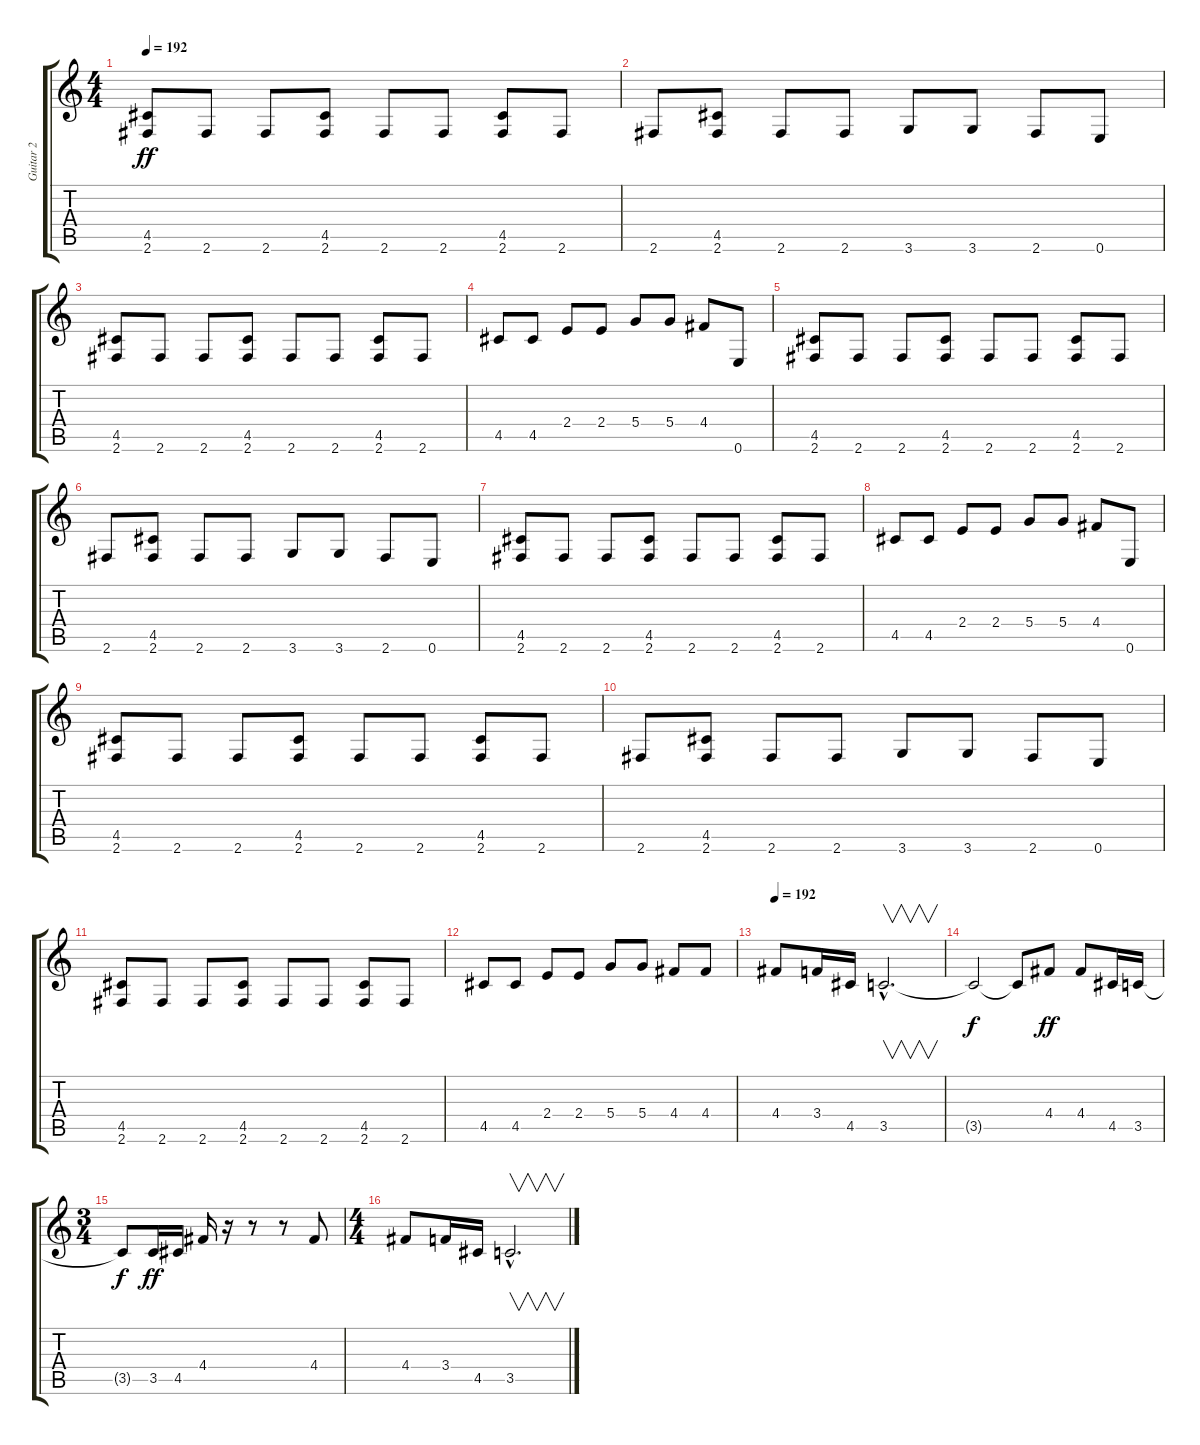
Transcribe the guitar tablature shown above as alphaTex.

\track ("Guitar 2" "Guitar 2") {instrument distortionguitar}
\staff {score tabs}
\tuning (E4 B3 G3 D3 A2 E2) {hide}
\ts (4 4)
\tempo 192
\clef g2
\ks c
(4.5 2.6).8{dy ff} 2.6.8 2.6.8 (4.5 2.6).8 2.6.8 2.6.8 (4.5 2.6).8 2.6.8 |
2.6.8 (4.5 2.6).8 2.6.8 2.6.8 3.6.8 3.6.8 2.6.8 0.6.8 |
(4.5 2.6).8 2.6.8 2.6.8 (4.5 2.6).8 2.6.8 2.6.8 (4.5 2.6).8 2.6.8 |
4.5.8 4.5.8 2.4.8 2.4.8 5.4.8 5.4.8 4.4.8 0.6.8 |
(4.5 2.6).8 2.6.8 2.6.8 (4.5 2.6).8 2.6.8 2.6.8 (4.5 2.6).8 2.6.8 |
2.6.8 (4.5 2.6).8 2.6.8 2.6.8 3.6.8 3.6.8 2.6.8 0.6.8 |
(4.5 2.6).8 2.6.8 2.6.8 (4.5 2.6).8 2.6.8 2.6.8 (4.5 2.6).8 2.6.8 |
4.5.8 4.5.8 2.4.8 2.4.8 5.4.8 5.4.8 4.4.8 0.6.8 |
(4.5 2.6).8 2.6.8 2.6.8 (4.5 2.6).8 2.6.8 2.6.8 (4.5 2.6).8 2.6.8 |
2.6.8 (4.5 2.6).8 2.6.8 2.6.8 3.6.8 3.6.8 2.6.8 0.6.8 |
(4.5 2.6).8 2.6.8 2.6.8 (4.5 2.6).8 2.6.8 2.6.8 (4.5 2.6).8 2.6.8 |
4.5.8 4.5.8 2.4.8 2.4.8 5.4.8 5.4.8 4.4.8 4.4.8 |
\tempo 192
4.4.8 3.4.16 4.5.16 3.5{hac}.2{v d} |
3.5{t}.2{dy f} 3.5{t}.8 4.4.8{dy ff} 4.4.8 4.5.16 3.5.16 |
\ts (3 4)
3.5{t}.8{dy f} 3.5.16{dy ff} 4.5.16 4.4.16 r.16 r.8 r.8 4.4.8 |
\ts (4 4)
4.4.8 3.4.16 4.5.16 3.5{hac}.2{v d}
